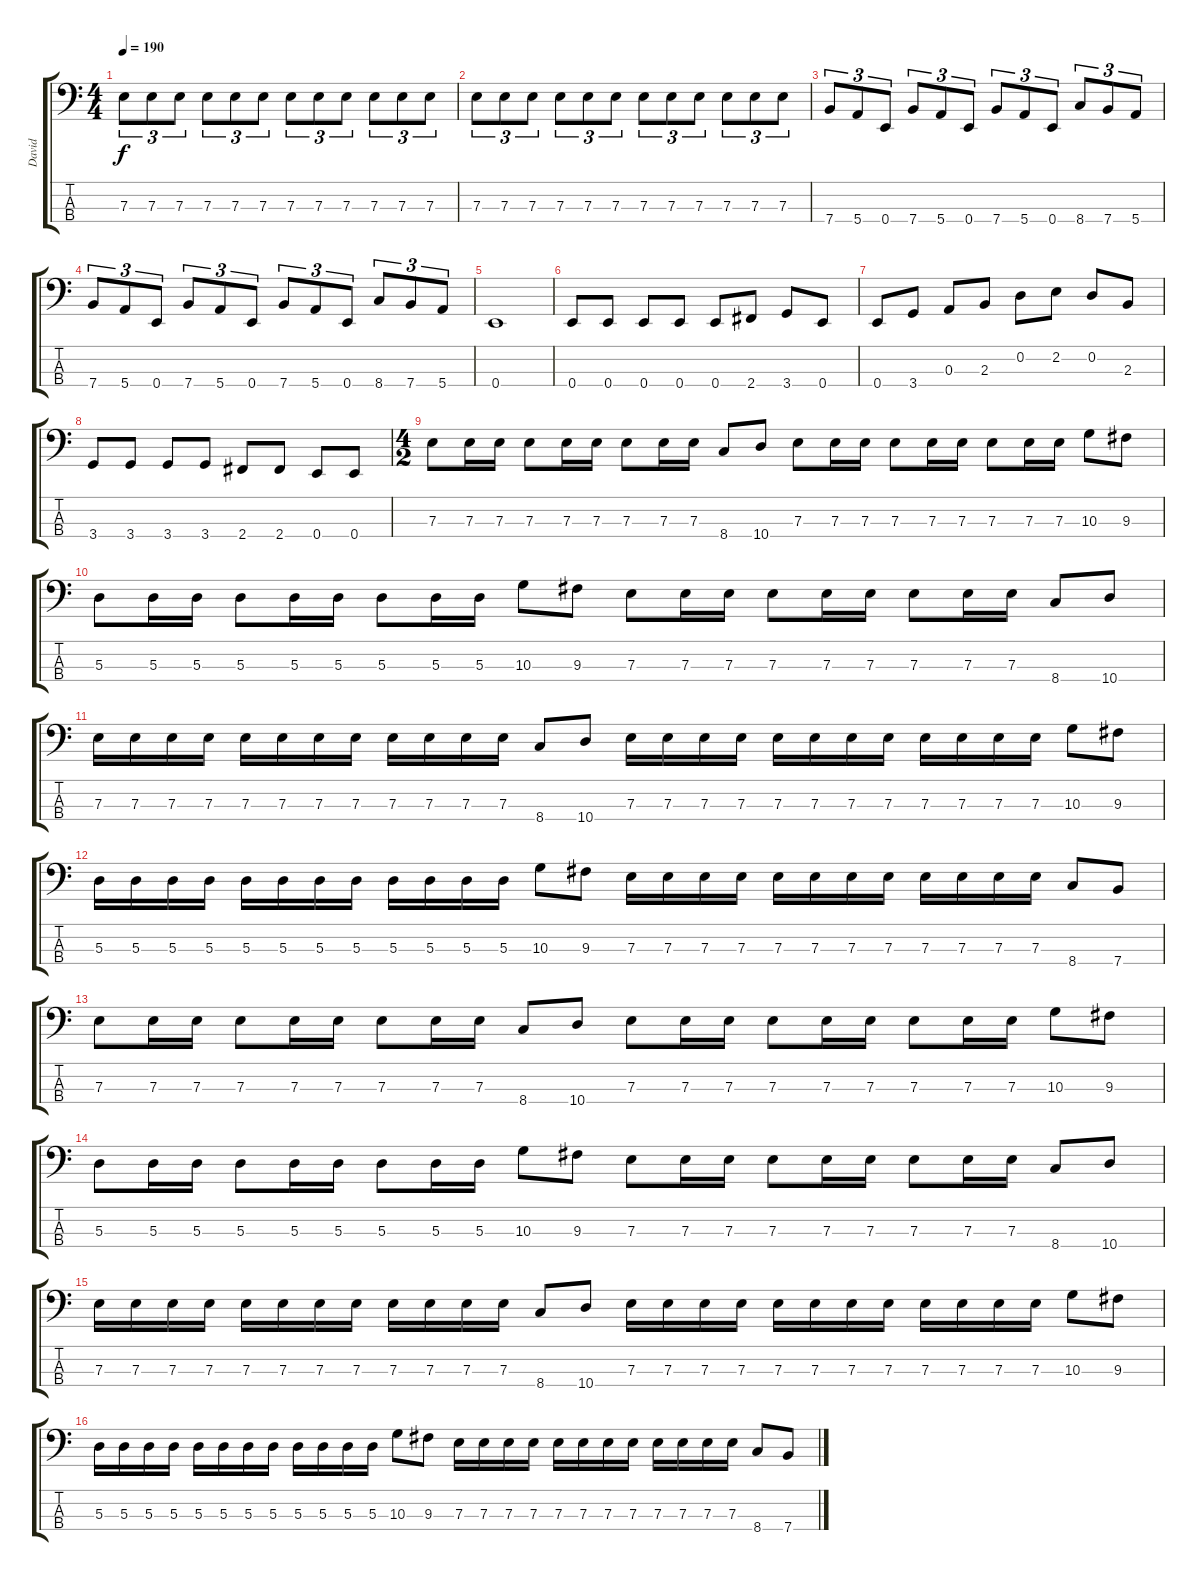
\track ("David" "David") {instrument electricbasspick}
\staff {score tabs}
\tuning (G2 D2 A1 E1) {hide}
\ts (4 4)
\tempo 190
\clef f4
\ks c
7.3.8{tu (3 2) dy f} 7.3.8{tu (3 2)} 7.3.8{tu (3 2)} 7.3.8{tu (3 2)} 7.3.8{tu (3 2)} 7.3.8{tu (3 2)} 7.3.8{tu (3 2)} 7.3.8{tu (3 2)} 7.3.8{tu (3 2)} 7.3.8{tu (3 2)} 7.3.8{tu (3 2)} 7.3.8{tu (3 2)} |
7.3.8{tu (3 2)} 7.3.8{tu (3 2)} 7.3.8{tu (3 2)} 7.3.8{tu (3 2)} 7.3.8{tu (3 2)} 7.3.8{tu (3 2)} 7.3.8{tu (3 2)} 7.3.8{tu (3 2)} 7.3.8{tu (3 2)} 7.3.8{tu (3 2)} 7.3.8{tu (3 2)} 7.3.8{tu (3 2)} |
7.4.8{tu (3 2)} 5.4.8{tu (3 2)} 0.4.8{tu (3 2)} 7.4.8{tu (3 2)} 5.4.8{tu (3 2)} 0.4.8{tu (3 2)} 7.4.8{tu (3 2)} 5.4.8{tu (3 2)} 0.4.8{tu (3 2)} 8.4.8{tu (3 2)} 7.4.8{tu (3 2)} 5.4.8{tu (3 2)} |
7.4.8{tu (3 2)} 5.4.8{tu (3 2)} 0.4.8{tu (3 2)} 7.4.8{tu (3 2)} 5.4.8{tu (3 2)} 0.4.8{tu (3 2)} 7.4.8{tu (3 2)} 5.4.8{tu (3 2)} 0.4.8{tu (3 2)} 8.4.8{tu (3 2)} 7.4.8{tu (3 2)} 5.4.8{tu (3 2)} |
0.4.1 |
0.4.8 0.4.8 0.4.8 0.4.8 0.4.8 2.4.8 3.4.8 0.4.8 |
0.4.8 3.4.8 0.3.8 2.3.8 0.2.8 2.2.8 0.2.8 2.3.8 |
3.4.8 3.4.8 3.4.8 3.4.8 2.4.8 2.4.8 0.4.8 0.4.8 |
\ts (4 2)
7.3.8 7.3.16 7.3.16 7.3.8 7.3.16 7.3.16 7.3.8 7.3.16 7.3.16 8.4.8 10.4.8 7.3.8 7.3.16 7.3.16 7.3.8 7.3.16 7.3.16 7.3.8 7.3.16 7.3.16 10.3.8 9.3.8 |
5.3.8 5.3.16 5.3.16 5.3.8 5.3.16 5.3.16 5.3.8 5.3.16 5.3.16 10.3.8 9.3.8 7.3.8 7.3.16 7.3.16 7.3.8 7.3.16 7.3.16 7.3.8 7.3.16 7.3.16 8.4.8 10.4.8 |
7.3.16 7.3.16 7.3.16 7.3.16 7.3.16 7.3.16 7.3.16 7.3.16 7.3.16 7.3.16 7.3.16 7.3.16 8.4.8 10.4.8 7.3.16 7.3.16 7.3.16 7.3.16 7.3.16 7.3.16 7.3.16 7.3.16 7.3.16 7.3.16 7.3.16 7.3.16 10.3.8 9.3.8 |
5.3.16 5.3.16 5.3.16 5.3.16 5.3.16 5.3.16 5.3.16 5.3.16 5.3.16 5.3.16 5.3.16 5.3.16 10.3.8 9.3.8 7.3.16 7.3.16 7.3.16 7.3.16 7.3.16 7.3.16 7.3.16 7.3.16 7.3.16 7.3.16 7.3.16 7.3.16 8.4.8 7.4.8 |
7.3.8 7.3.16 7.3.16 7.3.8 7.3.16 7.3.16 7.3.8 7.3.16 7.3.16 8.4.8 10.4.8 7.3.8 7.3.16 7.3.16 7.3.8 7.3.16 7.3.16 7.3.8 7.3.16 7.3.16 10.3.8 9.3.8 |
5.3.8 5.3.16 5.3.16 5.3.8 5.3.16 5.3.16 5.3.8 5.3.16 5.3.16 10.3.8 9.3.8 7.3.8 7.3.16 7.3.16 7.3.8 7.3.16 7.3.16 7.3.8 7.3.16 7.3.16 8.4.8 10.4.8 |
7.3.16 7.3.16 7.3.16 7.3.16 7.3.16 7.3.16 7.3.16 7.3.16 7.3.16 7.3.16 7.3.16 7.3.16 8.4.8 10.4.8 7.3.16 7.3.16 7.3.16 7.3.16 7.3.16 7.3.16 7.3.16 7.3.16 7.3.16 7.3.16 7.3.16 7.3.16 10.3.8 9.3.8 |
5.3.16 5.3.16 5.3.16 5.3.16 5.3.16 5.3.16 5.3.16 5.3.16 5.3.16 5.3.16 5.3.16 5.3.16 10.3.8 9.3.8 7.3.16 7.3.16 7.3.16 7.3.16 7.3.16 7.3.16 7.3.16 7.3.16 7.3.16 7.3.16 7.3.16 7.3.16 8.4.8 7.4.8
